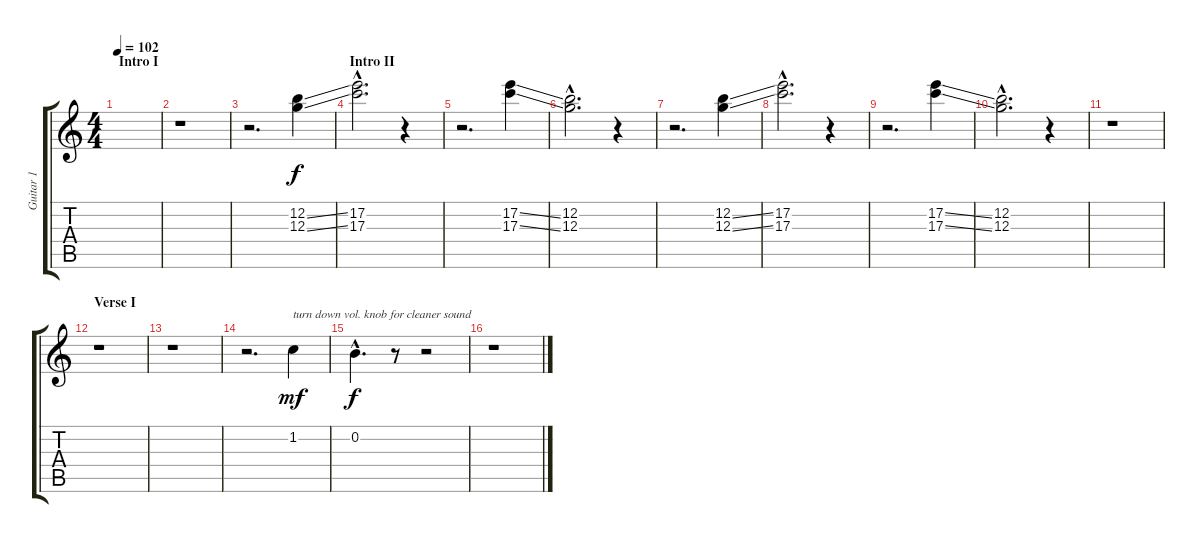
\track ("Guitar 1" "Guitar 1") {instrument overdrivenguitar}
\staff {score tabs}
\tuning (E4 B3 G3 D3 A2 E2) {hide}
\ts (4 4)
\section ("" "Intro I")
\tempo 102
\clef g2
\ks c
|
r.1 |
r.2{d} (12.2{ss} 12.3{ss}).4 |
\section ("" "Intro II")
(17.2{hac} 17.3{hac}).2{d} r.4 |
r.2{d} (17.2{ss} 17.3{ss}).4 |
(12.2{hac} 12.3{hac}).2{d} r.4 |
r.2{d} (12.2{ss} 12.3{ss}).4 |
(17.2{hac} 17.3{hac}).2{d} r.4 |
r.2{d} (17.2{ss} 17.3{ss}).4 |
(12.2{hac} 12.3{hac}).2{d} r.4 |
r.1 |
\section ("" "Verse I")
r.1 |
r.1 |
r.2{d} 1.2.4{txt "turn down vol. knob for cleaner sound" dy mf instrument electricguitarclean} |
0.2{hac}.4{d dy f} r.8 r.2 |
r.1
